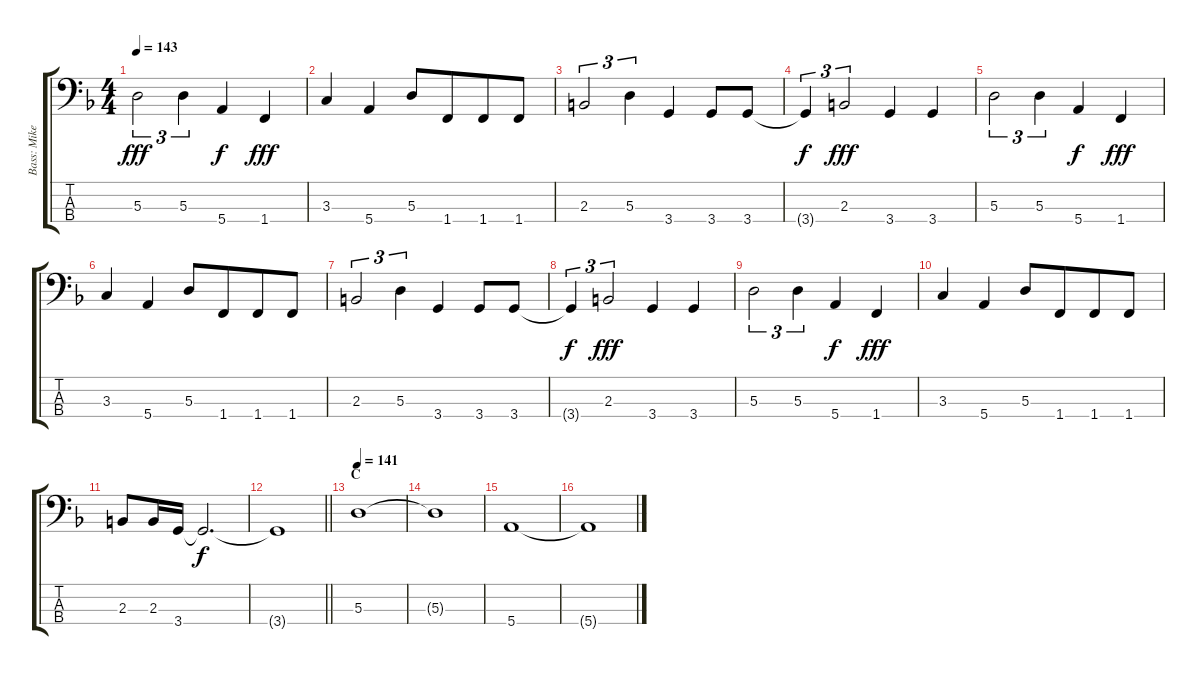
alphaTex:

\track ("Bass: Mike" "Bass: Mike") {instrument electricbassfinger}
\staff {score tabs}
\tuning (G2 D2 A1 E1) {hide}
\ts (4 4)
\tempo 143
\clef f4
\ks f
5.3.2{tu (3 2) dy fff} 5.3.4{tu (3 2)} 5.4.4{dy f} 1.4.4{dy fff} |
3.3.4 5.4.4 5.3.8 1.4.8{beam merge} 1.4.8 1.4.8 |
2.3.2{tu (3 2)} 5.3.4{tu (3 2)} 3.4.4 3.4.8 3.4.8 |
3.4{t}.4{tu (3 2) dy f} 2.3.2{tu (3 2) dy fff} 3.4.4 3.4.4 |
5.3.2{tu (3 2)} 5.3.4{tu (3 2)} 5.4.4{dy f} 1.4.4{dy fff} |
3.3.4 5.4.4 5.3.8 1.4.8{beam merge} 1.4.8 1.4.8 |
2.3.2{tu (3 2)} 5.3.4{tu (3 2)} 3.4.4 3.4.8 3.4.8 |
3.4{t}.4{tu (3 2) dy f} 2.3.2{tu (3 2) dy fff} 3.4.4 3.4.4 |
5.3.2{tu (3 2)} 5.3.4{tu (3 2)} 5.4.4{dy f} 1.4.4{dy fff} |
3.3.4 5.4.4 5.3.8 1.4.8{beam merge} 1.4.8 1.4.8 |
2.3.8 2.3.16 3.4.16 3.4{t}.2{d dy f} |
\barLineRight lightlight
3.4{t}.1 |
\section ("" "C")
\tempo 141
5.3.1 |
5.3{t}.1 |
5.4.1 |
5.4{t}.1
